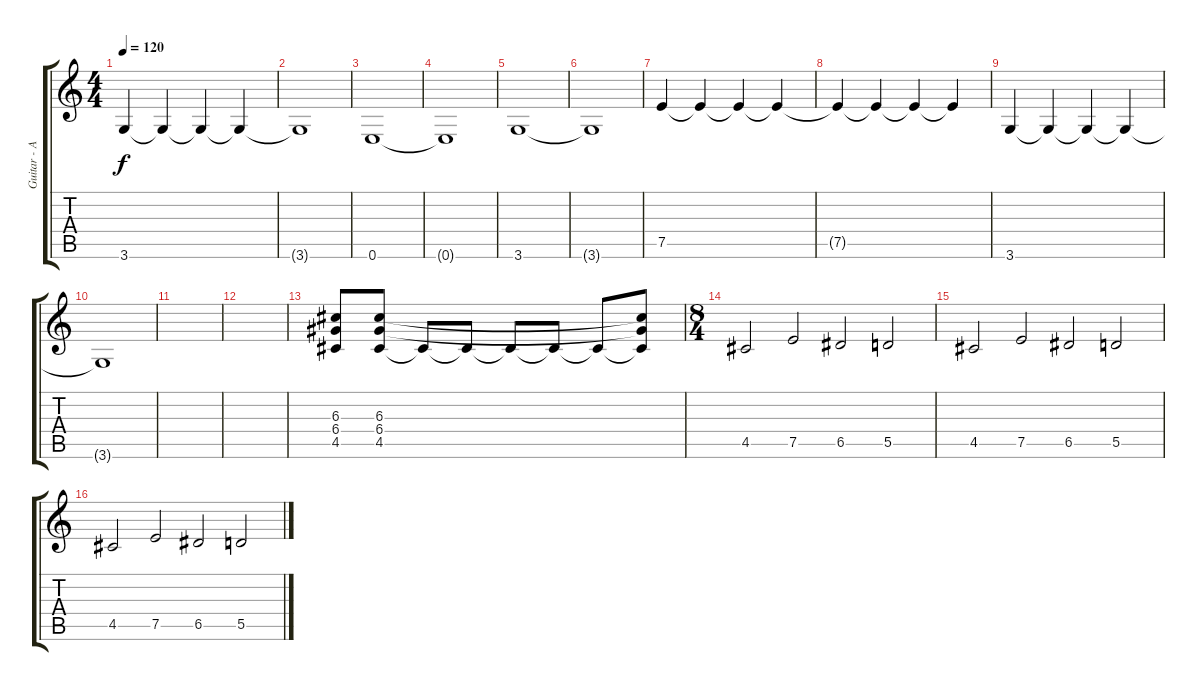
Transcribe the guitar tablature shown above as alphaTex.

\track ("Guitar - Andy La Rocque" "Guitar - A") {instrument overdrivenguitar}
\staff {score tabs}
\tuning (E4 B3 G3 D3 A2 E2) {hide}
\ts (4 4)
\tempo 120
\clef g2
\ks c
3.6.4{dy f} 3.6{t}.4 3.6{t}.4 3.6{t}.4 |
3.6{t}.1 |
0.6.1{volume 16 instrument contrabass} |
0.6{t}.1 |
3.6.1 |
3.6{t}.1 |
7.5.4 7.5{t}.4 7.5{t}.4 7.5{t}.4 |
7.5{t}.4 7.5{t}.4 7.5{t}.4 7.5{t}.4 |
3.6.4 3.6{t}.4 3.6{t}.4 3.6{t}.4 |
3.6{t}.1 |
|
|
(6.3 6.4 4.5).8{instrument overdrivenguitar} (6.3 6.4 4.5).8 4.5{t}.8 4.5{t}.8 4.5{t}.8 4.5{t}.8 4.5{t}.8 (6.3{t} 6.4{t} 4.5{t}).8 |
\ts (8 4)
4.5.2 7.5.2 6.5.2 5.5.2 |
4.5.2 7.5.2 6.5.2 5.5.2 |
4.5.2 7.5.2 6.5.2 5.5.2
